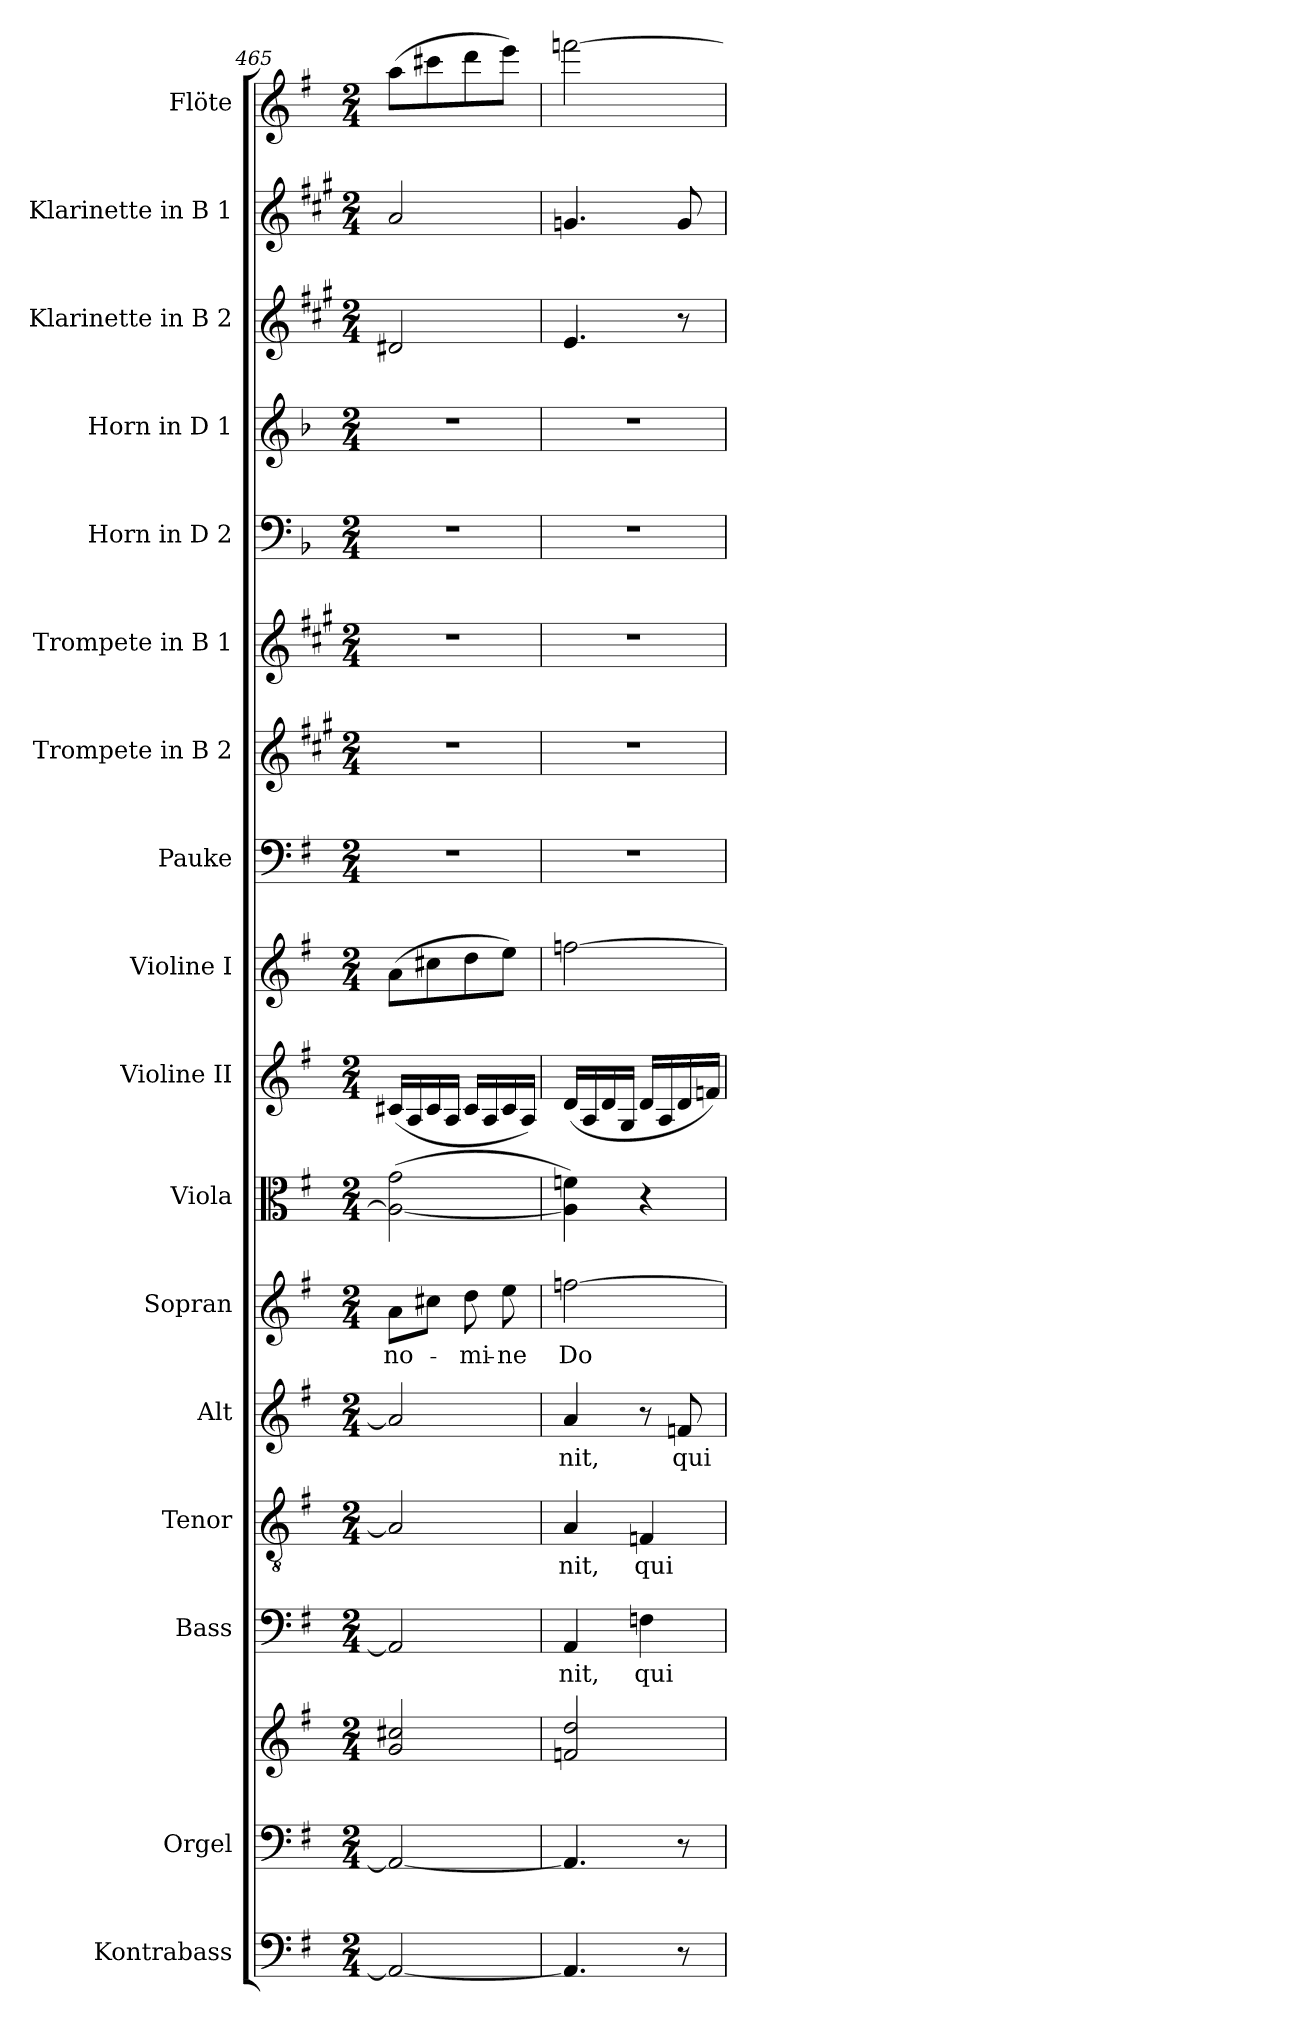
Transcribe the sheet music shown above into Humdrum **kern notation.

**kern	**kern	**kern	**kern	**text	**kern	**text	**kern	**text	**kern	**text	**kern	**kern	**kern	**kern	**kern	**kern	**kern	**kern	**kern	**kern	**kern
*part17	*part16	*part16	*part15	*part15	*part14	*part14	*part13	*part13	*part12	*part12	*part11	*part10	*part9	*part8	*part7	*part6	*part5	*part4	*part3	*part2	*part1
*staff18	*staff17	*staff16	*staff15	*staff15	*staff14	*staff14	*staff13	*staff13	*staff12	*staff12	*staff11	*staff10	*staff9	*staff8	*staff7	*staff6	*staff5	*staff4	*staff3	*staff2	*staff1
*I"Kontrabass	*I"Orgel	*	*I"Bass	*	*I"Tenor	*	*I"Alt	*	*I"Sopran	*	*I"Viola	*I"Violine II	*I"Violine I	*I"Pauke	*I"Trompete in B 2	*I"Trompete in B 1	*I"Horn in D 2	*I"Horn in D 1	*I"Klarinette in B 2	*I"Klarinette in B 1	*I"Flöte
*I'Kb.	*I'Org.	*	*I'B	*	*I'T	*	*I'A	*	*I'S	*	*I'Vla.	*I'Vl. II	*I'Vl. I	*I'Pk.	*I'Trp. 2	*I'Trp. 1	*I'Hrn. 2	*I'Hrn. 1	*I'Kl. 2	*I'Kl. 1	*I'Fl.
*clefF4	*clefF4	*clefG2	*clefF4	*	*clefGv2	*	*clefG2	*	*clefG2	*	*clefC3	*clefG2	*clefG2	*clefF4	*clefG2	*clefG2	*clefF4	*clefG2	*clefG2	*clefG2	*clefG2
*ITrd7c12	*	*	*	*	*	*	*	*	*	*	*	*	*	*	*ITrd1c2	*ITrd1c2	*ITrd-1c-2	*ITrd-1c-2	*ITrd1c2	*ITrd1c2	*
*k[f#]	*k[f#]	*k[f#]	*k[f#]	*	*k[f#]	*	*k[f#]	*	*k[f#]	*	*k[f#]	*k[f#]	*k[f#]	*k[f#]	*k[f#]	*k[f#]	*k[f#]	*k[f#]	*k[f#]	*k[f#]	*k[f#]
*G:	*G:	*G:	*G:	*	*G:	*	*G:	*	*G:	*	*G:	*G:	*G:	*G:	*G:	*G:	*G:	*G:	*G:	*G:	*G:
*M2/4	*M2/4	*M2/4	*M2/4	*	*M2/4	*	*M2/4	*	*M2/4	*	*M2/4	*M2/4	*M2/4	*M2/4	*M2/4	*M2/4	*M2/4	*M2/4	*M2/4	*M2/4	*M2/4
=465	=465	=465	=465	=465	=465	=465	=465	=465	=465	=465	=465	=465	=465	=465	=465	=465	=465	=465	=465	=465	=465
!	!	!	!	!	!	!	!	!	!	!LO:LY:b	!	!	!	!	!	!	!	!	!	!	!
2AAA/_	2AA/_	2g/ 2cc#X/	2AA/]	.	2A/]	.	2a/]	.	8a\L	no-	(>2A\_ 2g\	(<16c#X/LL	(>8a\L	2r	2r	2r	2r	2r	2c#X/	2g/	(>8aa\L
.	.	.	.	.	.	.	.	.	.	.	.	16A/	.	.	.	.	.	.	.	.	.
.	.	.	.	.	.	.	.	.	8cc#X\J	.	.	16c#/	8cc#X\	.	.	.	.	.	.	.	8ccc#X\
.	.	.	.	.	.	.	.	.	.	.	.	16A/JJ	.	.	.	.	.	.	.	.	.
!	!	!	!	!	!	!	!	!	!	!LO:LY:b	!	!	!	!	!	!	!	!	!	!	!
.	.	.	.	.	.	.	.	.	8dd\	-mi-	.	16c#/LL	8dd\	.	.	.	.	.	.	.	8ddd\
.	.	.	.	.	.	.	.	.	.	.	.	16A/	.	.	.	.	.	.	.	.	.
!	!	!	!	!	!	!	!	!	!	!LO:LY:b	!	!	!	!	!	!	!	!	!	!	!
.	.	.	.	.	.	.	.	.	8ee\	-ne	.	16c#/	8ee\J)	.	.	.	.	.	.	.	8eee\J)
.	.	.	.	.	.	.	.	.	.	.	.	16A/JJ)	.	.	.	.	.	.	.	.	.
=466	=466	=466	=466	=466	=466	=466	=466	=466	=466	=466	=466	=466	=466	=466	=466	=466	=466	=466	=466	=466	=466
!	!	!	!	!LO:LY:b	!	!LO:LY:b	!	!LO:LY:b	!	!LO:LY:b	!	!	!	!	!	!	!	!	!	!	!
4.AAA/]	4.AA/]	2fn/ 2dd/	4AA/	-nit,	4A/	-nit,	4a/	-nit,	[2ffn\	Do-	4A\] 4fn\)	(<16d/LL	[2ffn\	2r	2r	2r	2r	2r	4.d/	4.fn/	[2fffn\
.	.	.	.	.	.	.	.	.	.	.	.	16A/	.	.	.	.	.	.	.	.	.
.	.	.	.	.	.	.	.	.	.	.	.	16d/	.	.	.	.	.	.	.	.	.
.	.	.	.	.	.	.	.	.	.	.	.	16G/JJ	.	.	.	.	.	.	.	.	.
!	!	!	!	!LO:LY:b	!	!LO:LY:b	!	!	!	!	!	!	!	!	!	!	!	!	!	!	!
.	.	.	4Fn\	qui	4Fn/	qui	8r	.	.	.	4r	16d/LL	.	.	.	.	.	.	.	.	.
.	.	.	.	.	.	.	.	.	.	.	.	16A/	.	.	.	.	.	.	.	.	.
!	!	!	!	!	!	!	!	!LO:LY:b	!	!	!	!	!	!	!	!	!	!	!	!	!
8r	8r	.	.	.	.	.	8fn/	qui	.	.	.	16d/	.	.	.	.	.	.	8r	8f/	.
.	.	.	.	.	.	.	.	.	.	.	.	16fn/JJ)	.	.	.	.	.	.	.	.	.
=	=	=	=	=	=	=	=	=	=	=	=	=	=	=	=	=	=	=	=	=	=
*-	*-	*-	*-	*-	*-	*-	*-	*-	*-	*-	*-	*-	*-	*-	*-	*-	*-	*-	*-	*-	*-
